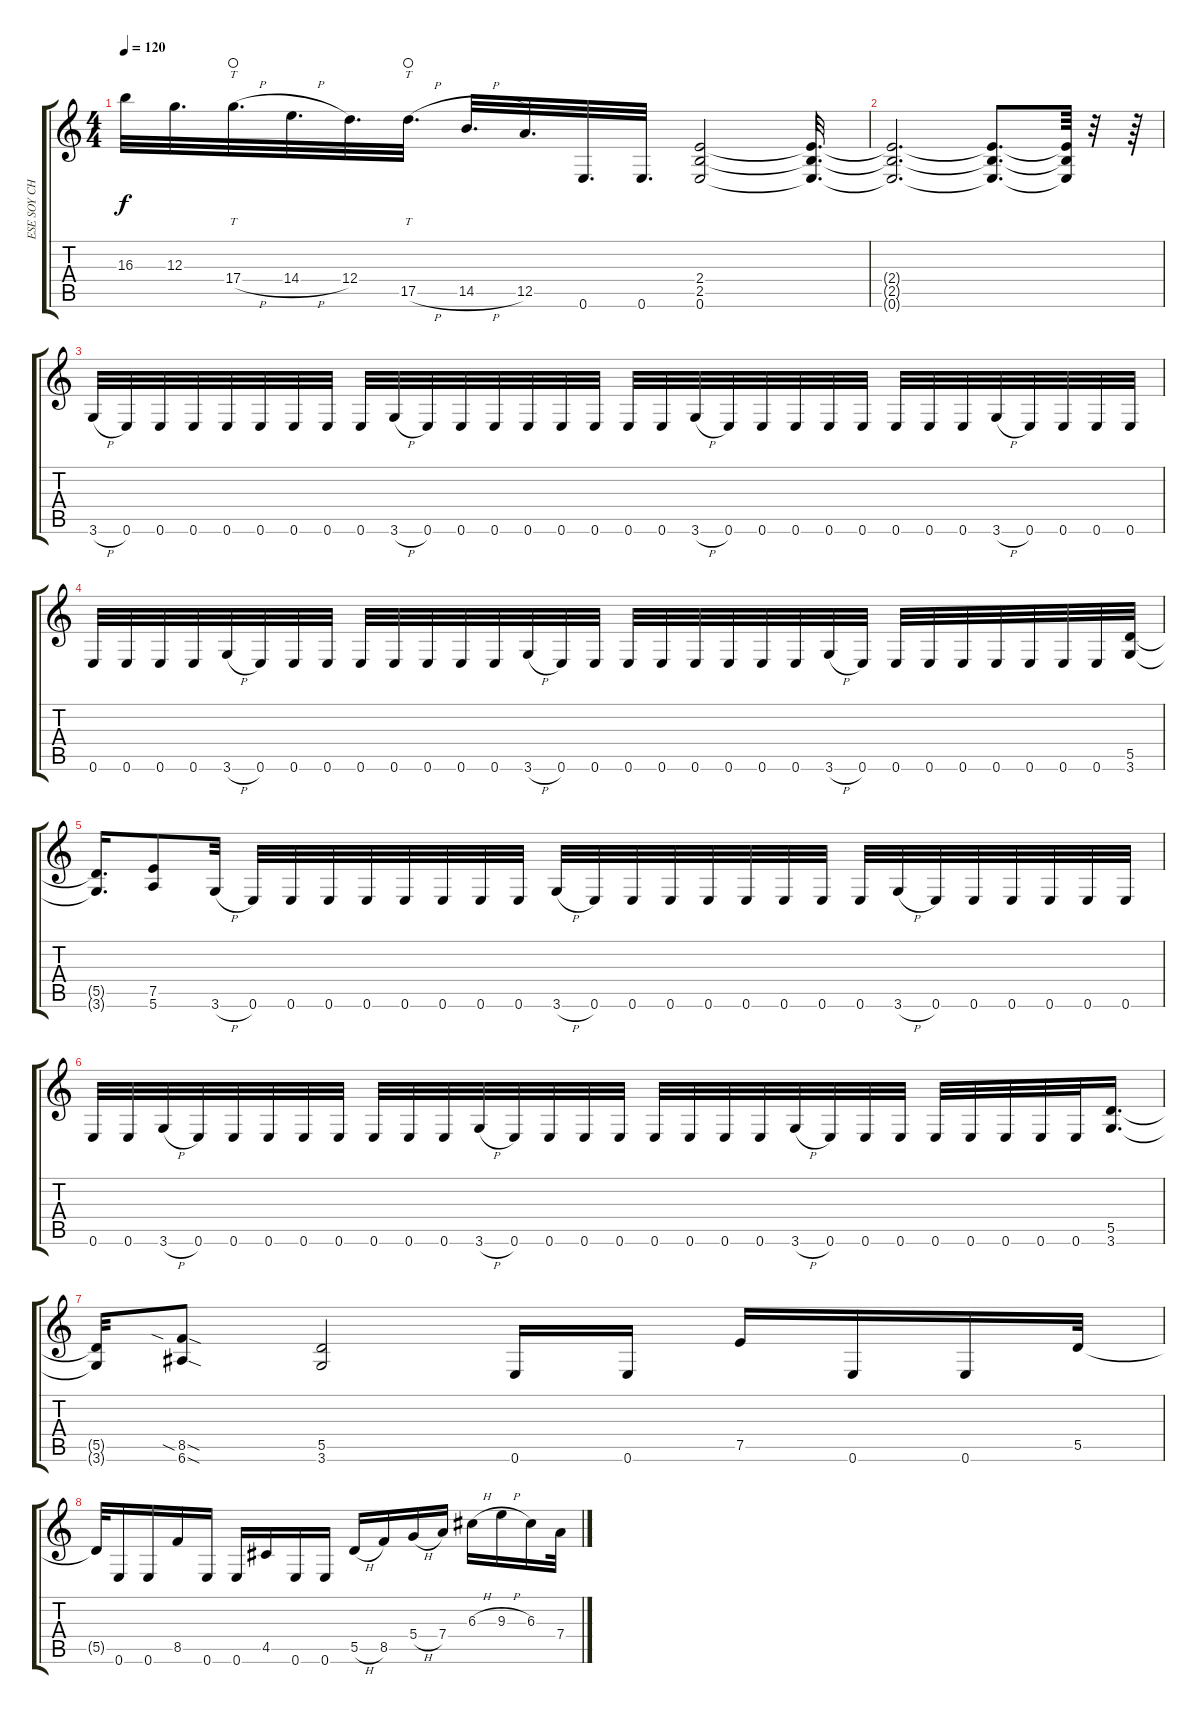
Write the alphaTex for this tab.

\track ("ESE SOY CHOO" "ESE SOY CH") {instrument distortionguitar}
\staff {score tabs}
\tuning (E4 B3 G3 D3 A2 E2) {hide}
\ts (4 4)
\tempo 120
\clef g2
\ks c
16.3{t}.32{dy f} 12.3.32{d} 17.4{h}.32{tt d waho} 14.4{h}.32{d} 12.4.32{d} 17.5{h}.32{tt d waho} 14.5{h}.32{d} 12.5.32{d} 0.6.32{d} 0.6.32{d} (2.4 2.5 0.6).2 (2.4{t} 2.5{t} 0.6{t}).32{d} |
(2.4{t} 2.5{t} 0.6{t}).2{d} (2.4{t} 2.5{t} 0.6{t}).8{d} (2.4{t} 2.5{t} 0.6{t}).64 r.32 r.64 |
3.6{h}.32 0.6.32 0.6.32 0.6.32 0.6.32 0.6.32 0.6.32 0.6.32 0.6.32 3.6{h}.32 0.6.32 0.6.32 0.6.32 0.6.32 0.6.32 0.6.32 0.6.32 0.6.32 3.6{h}.32 0.6.32 0.6.32 0.6.32 0.6.32 0.6.32 0.6.32 0.6.32 0.6.32 3.6{h}.32 0.6.32 0.6.32 0.6.32 0.6.32 |
0.6.32 0.6.32 0.6.32 0.6.32 3.6{h}.32 0.6.32 0.6.32 0.6.32 0.6.32 0.6.32 0.6.32 0.6.32 0.6.32 3.6{h}.32 0.6.32 0.6.32 0.6.32 0.6.32 0.6.32 0.6.32 0.6.32 0.6.32 3.6{h}.32 0.6.32 0.6.32 0.6.32 0.6.32 0.6.32 0.6.32 0.6.32 0.6.32 (5.5 3.6).32 |
(5.5{t} 3.6{t}).16{d} (7.5 5.6).8 3.6{h}.32 0.6.32 0.6.32 0.6.32 0.6.32 0.6.32 0.6.32 0.6.32 0.6.32 3.6{h}.32 0.6.32 0.6.32 0.6.32 0.6.32 0.6.32 0.6.32 0.6.32 0.6.32 3.6{h}.32 0.6.32 0.6.32 0.6.32 0.6.32 0.6.32 0.6.32 |
0.6.32 0.6.32 3.6{h}.32 0.6.32 0.6.32 0.6.32 0.6.32 0.6.32 0.6.32 0.6.32 0.6.32 3.6{h}.32 0.6.32 0.6.32 0.6.32 0.6.32 0.6.32 0.6.32 0.6.32 0.6.32 3.6{h}.32 0.6.32 0.6.32 0.6.32 0.6.32 0.6.32 0.6.32 0.6.32 0.6.32 (5.5 3.6).16{d} |
(5.5{t} 3.6{t}).32 (8.5{sia sod} 6.6{sod}).8 (5.5 3.6).2 0.6.16 0.6.16 7.5.16 0.6.16 0.6.16 5.5.32 |
5.5{t}.32 0.6.16 0.6.16 8.5.16 0.6.16 0.6.16 4.5.16 0.6.16 0.6.16 5.5{h}.16 8.5.16 5.4{h}.16 7.4.16 6.3{h}.16 9.3{h}.16 6.3.16 7.4.32
